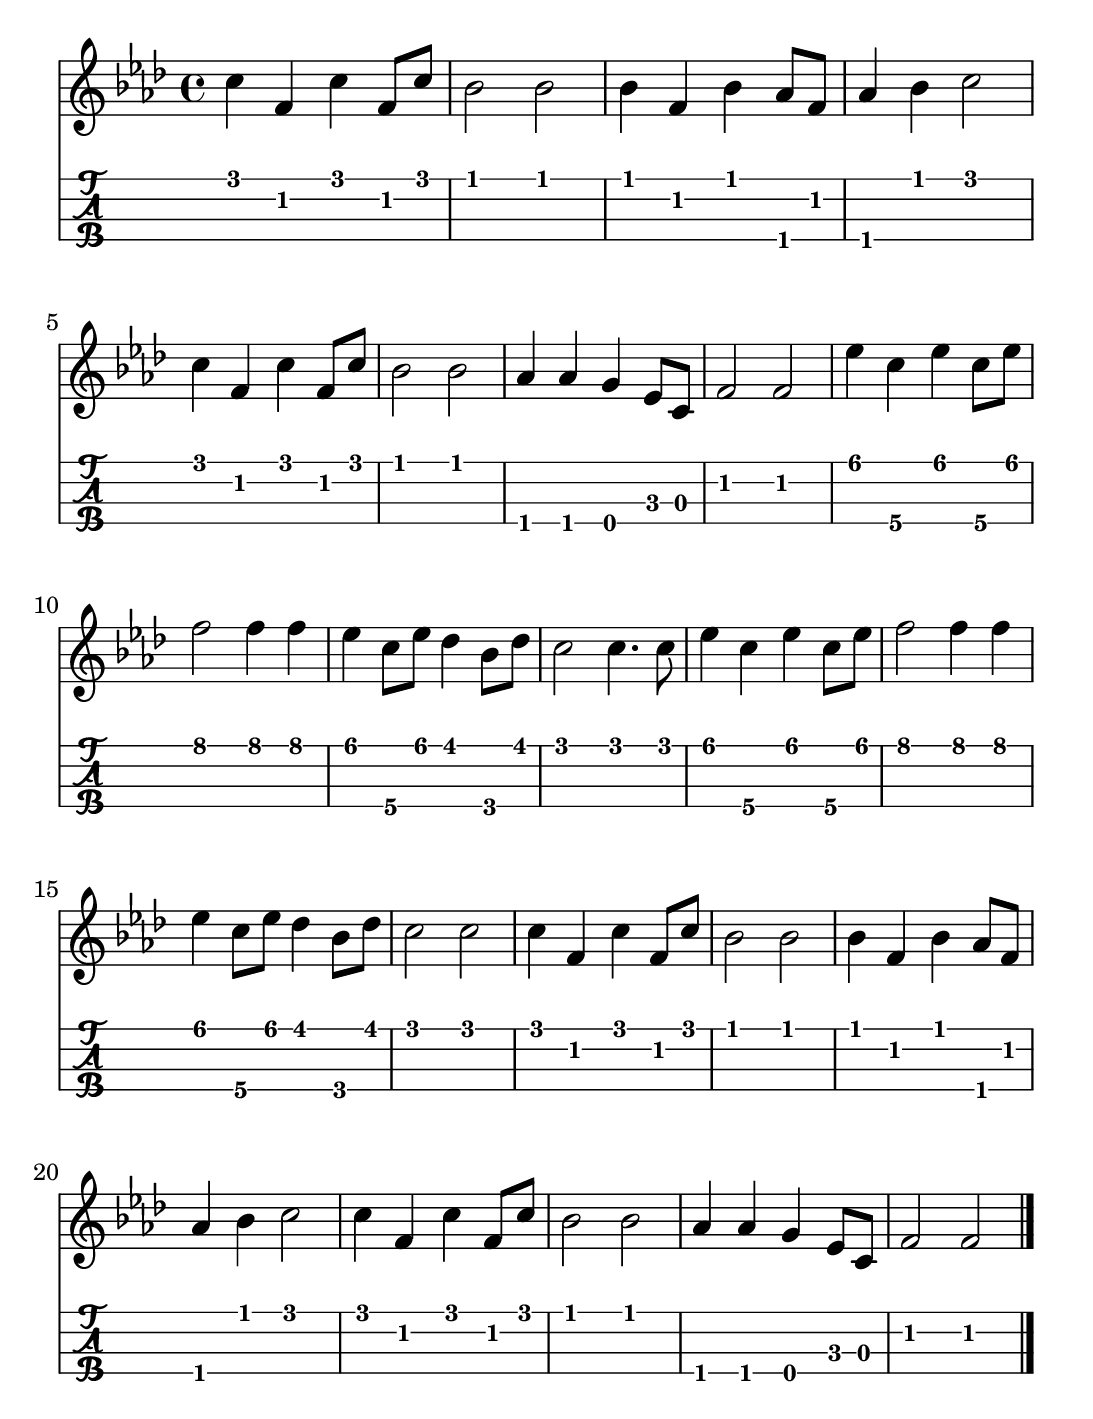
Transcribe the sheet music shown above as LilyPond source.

muziko = {
  \key aes \major
  \time 4/4
  <c'\1>4 <f\2>4 <c'\1>4 <f\2>8 <c'\1>8
  <bes\1>2 <bes\1>2
  <bes\1>4 <f\2>4 <bes\1>4 <aes\4>8 <f\2>8
  <aes\4>4 <bes\1>4 <c'\1>2
  <c'\1>4 <f\2>4 <c'\1>4 <f\2>8 <c'\1>8
  <bes\1>2 <bes\1>2
  <aes\4>4 <aes\4>4 <g\4>4 <ees\3>8 <c\3>8
  <f\2>2 <f\2>2
  <ees'\1>4 <c'\4>4 <ees'\1>4 <c'\4>8 <ees'\1>8
  <f'\1>2 <f'\1>4 <f'\1>4
  <ees'\1>4 <c'\4>8 <ees'\1>8 <des'\1>4 <bes\4>8 <des'\1>8
  <c'\1>2 <c'\1>4. <c'\1>8
  <ees'\1>4 <c'\4>4 <ees'\1>4 <c'\4>8 <ees'\1>8
  <f'\1>2 <f'\1>4 <f'\1>4
  <ees'\1>4 <c'\4>8 <ees'\1>8 <des'\1>4 <bes\4>8 <des'\1>8
  <c'\1>2 <c'\1>2
  <c'\1>4 <f\2>4 <c'\1>4 <f\2>8 <c'\1>8
  <bes\1>2 <bes\1>2
  <bes\1>4 <f\2>4 <bes\1>4 <aes\4>8 <f\2>8
  <aes\4>4 <bes\1>4 <c'\1>2
  <c'\1>4 <f\2>4 <c'\1>4 <f\2>8 <c'\1>8
  <bes\1>2 <bes\1>2
  <aes\4>4 <aes\4>4 <g\4>4 <ees\3>8 <c\3>8
  <f\2>2 <f\2>2
  \bar "|."
}

\version "2.18.2"
#(set-global-staff-size 26)
\paper {
  indent = 0\cm
  paper-width = 18.5\cm
}
\score {
  <<
	\new Staff \with {
	  \omit StringNumber
	}
	\transpose c c' {\muziko}
	\new TabStaff \with {
	  stringTunings = \stringTuning <g' c' e' a'>
	}
	\transpose c c' {\muziko}
  >>
  \layout { }
}
\score {
  \unfoldRepeats
  \transpose c c' {\muziko}
  \midi { }
}

